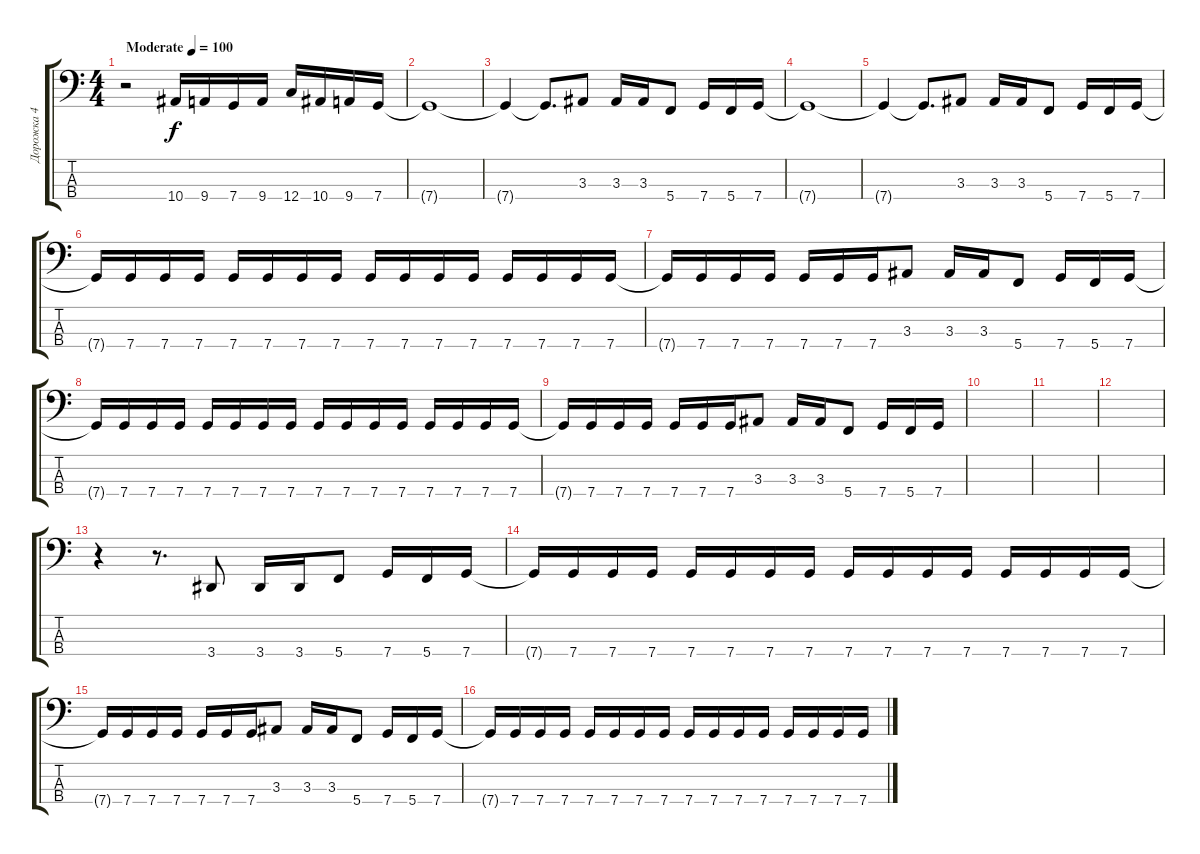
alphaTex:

\track ("Дорожка 4" "Дорожка 4") {instrument electricbassfinger}
\staff {score tabs}
\tuning (F2 C2 G1 C1) {hide}
\ts (4 4)
\tempo (100 "Moderate")
\clef f4
\ks c
r.2{dy f instrument electricbassfinger} 10.4.16 9.4.16 7.4.16 9.4.16 12.4.16 10.4.16 9.4.16 7.4.16 |
7.4{t}.1 |
7.4{t}.4 7.4{t}.8{d} 3.3.8 3.3.16 3.3.16 5.4.8 7.4.16 5.4.16 7.4.16 |
7.4{t}.1 |
7.4{t}.4 7.4{t}.8{d} 3.3.8 3.3.16 3.3.16 5.4.8 7.4.16 5.4.16 7.4.16 |
7.4{t}.16 7.4.16 7.4.16 7.4.16 7.4.16 7.4.16 7.4.16 7.4.16 7.4.16 7.4.16 7.4.16 7.4.16 7.4.16 7.4.16 7.4.16 7.4.16 |
7.4{t}.16 7.4.16 7.4.16 7.4.16 7.4.16 7.4.16 7.4.16 3.3.8 3.3.16 3.3.16 5.4.8 7.4.16 5.4.16 7.4.16 |
7.4{t}.16 7.4.16 7.4.16 7.4.16 7.4.16 7.4.16 7.4.16 7.4.16 7.4.16 7.4.16 7.4.16 7.4.16 7.4.16 7.4.16 7.4.16 7.4.16 |
7.4{t}.16 7.4.16 7.4.16 7.4.16 7.4.16 7.4.16 7.4.16 3.3.8 3.3.16 3.3.16 5.4.8 7.4.16 5.4.16 7.4.16 |
|
|
|
r.4 r.8{d} 3.4.8 3.4.16 3.4.16 5.4.8 7.4.16 5.4.16 7.4.16 |
7.4{t}.16 7.4.16 7.4.16 7.4.16 7.4.16 7.4.16 7.4.16 7.4.16 7.4.16 7.4.16 7.4.16 7.4.16 7.4.16 7.4.16 7.4.16 7.4.16 |
7.4{t}.16 7.4.16 7.4.16 7.4.16 7.4.16 7.4.16 7.4.16 3.3.8 3.3.16 3.3.16 5.4.8 7.4.16 5.4.16 7.4.16 |
7.4{t}.16 7.4.16 7.4.16 7.4.16 7.4.16 7.4.16 7.4.16 7.4.16 7.4.16 7.4.16 7.4.16 7.4.16 7.4.16 7.4.16 7.4.16 7.4.16
